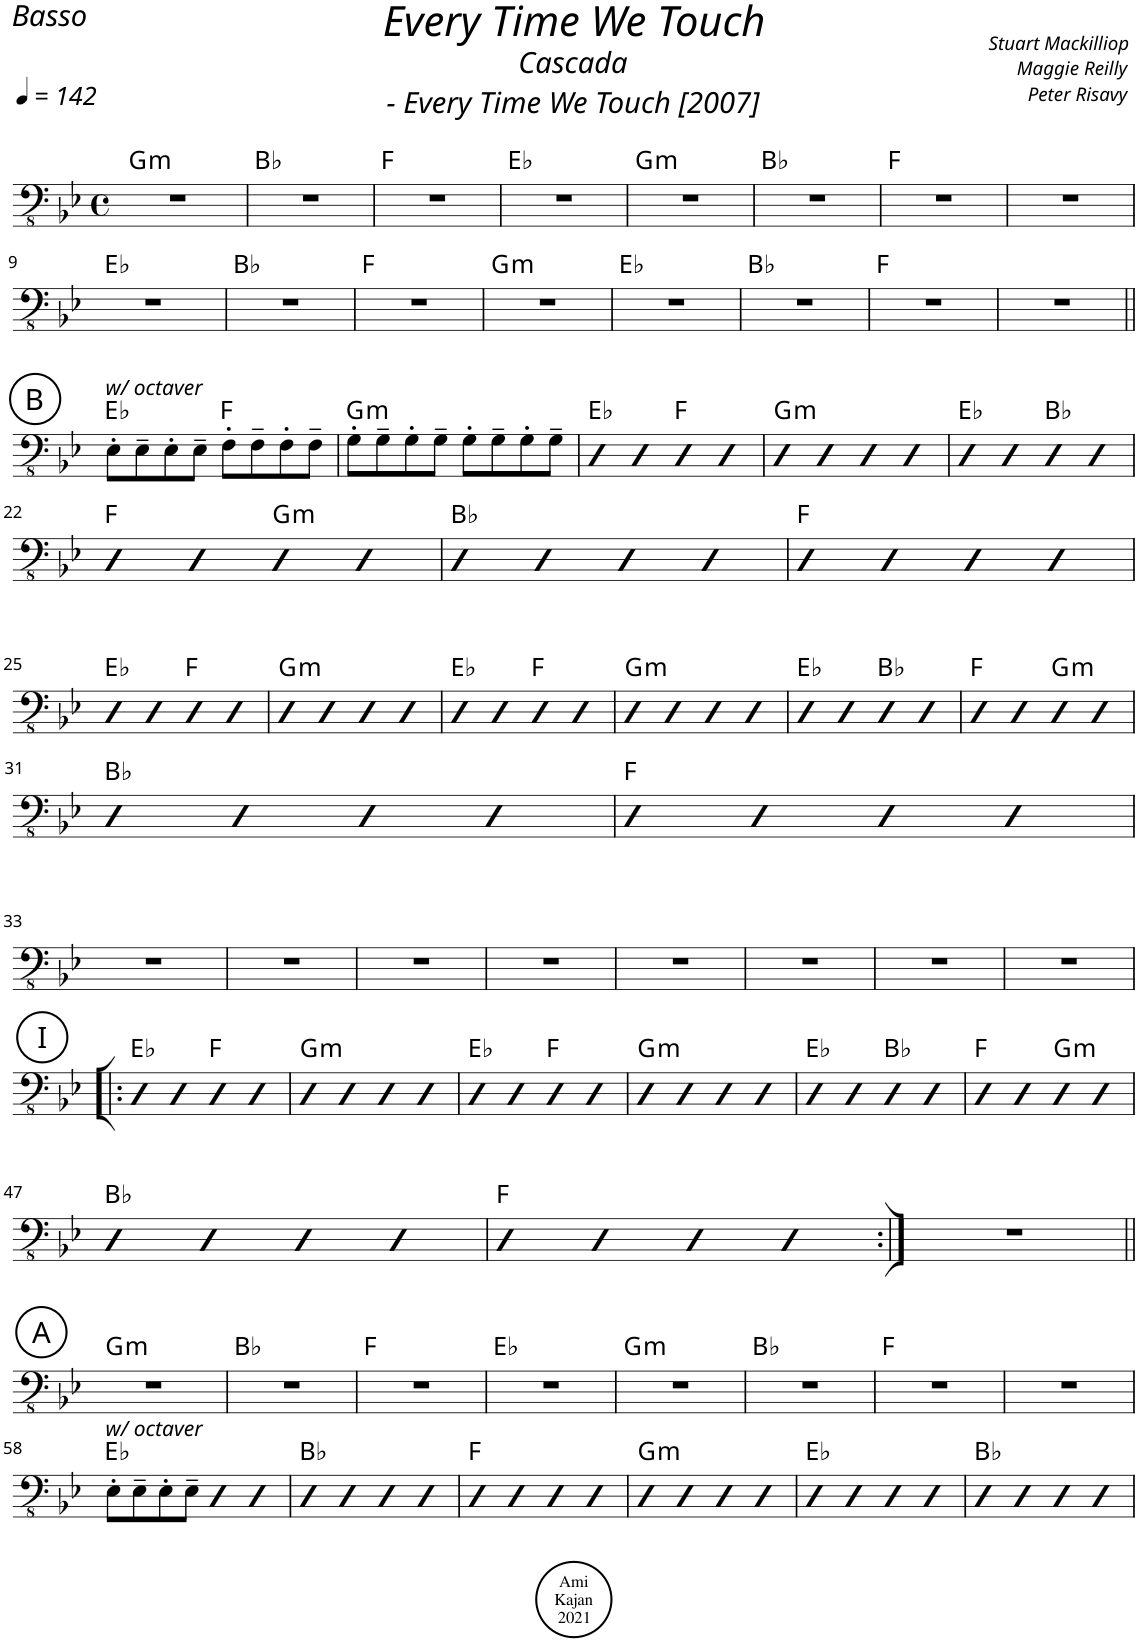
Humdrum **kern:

**kern	**harte
*part1	*part1
*staff1	*
*I"Acoustic Bass	*
*I'Bass	*
*clefFv4	*
*k[b-e-]	*
*M4/4	*
*met(c)	*
*MM142	*
=1	=1
!	!LO:H:kt=m
1r	G:min
=2	=2
1r	Bb:maj
=3	=3
1r	F:maj
=4	=4
1r	Eb:maj
=5	=5
!	!LO:H:kt=m
1r	G:min
=6	=6
1r	Bb:maj
=7	=7
1r	F:maj
=8	=8
1r	.
!!LO:LB:g=z
=9	=9
1r	Eb:maj
=10	=10
1r	Bb:maj
=11	=11
1r	F:maj
=12	=12
!	!LO:H:kt=m
1r	G:min
=13	=13
1r	Eb:maj
=14	=14
1r	Bb:maj
=15	=15
1r	F:maj
=16	=16
1r	.
!!LO:LB:g=z
!!LO:REH:place=s1:a:cj:enc=circle:fs=14:t=B
=17||	=17||
!LO:TX:a:i:t=w/ octaver	!
8EE-'\L	Eb:maj
8EE-~\	.
8EE-'\	.
8EE-~\J	.
8FF'\L	F:maj
8FF~\	.
8FF'\	.
8FF~\J	.
=18	=18
!	!LO:H:kt=m
8GG'\L	G:min
8GG~\	.
8GG'\	.
8GG~\J	.
8GG'\L	.
8GG~\	.
8GG'\	.
8GG~\J	.
=19	=19
4EE-	Eb:maj
4EE-	.
4EE-	F:maj
4EE-	.
=20	=20
!	!LO:H:kt=m
4EE-	G:min
4EE-	.
4EE-	.
4EE-	.
=21	=21
4EE-	Eb:maj
4EE-	.
4EE-	Bb:maj
4EE-	.
!!LO:LB:g=z
=22	=22
4EE-	F:maj
4EE-	.
!	!LO:H:kt=m
4EE-	G:min
4EE-	.
=23	=23
4EE-	Bb:maj
4EE-	.
4EE-	.
4EE-	.
=24	=24
4EE-	F:maj
4EE-	.
4EE-	.
4EE-	.
!!LO:LB:g=z
=25	=25
4EE-	Eb:maj
4EE-	.
4EE-	F:maj
4EE-	.
=26	=26
!	!LO:H:kt=m
4EE-	G:min
4EE-	.
4EE-	.
4EE-	.
=27	=27
4EE-	Eb:maj
4EE-	.
4EE-	F:maj
4EE-	.
=28	=28
!	!LO:H:kt=m
4EE-	G:min
4EE-	.
4EE-	.
4EE-	.
=29	=29
4EE-	Eb:maj
4EE-	.
4EE-	Bb:maj
4EE-	.
=30	=30
4EE-	F:maj
4EE-	.
!	!LO:H:kt=m
4EE-	G:min
4EE-	.
!!LO:LB:g=z
=31	=31
4EE-	Bb:maj
4EE-	.
4EE-	.
4EE-	.
=32	=32
4EE-	F:maj
4EE-	.
4EE-	.
4EE-	.
!!LO:LB:g=z
=33	=33
1r	.
=34	=34
1r	.
=35	=35
1r	.
=36	=36
1r	.
=37	=37
1r	.
=38	=38
1r	.
=39	=39
1r	.
=40	=40
1r	.
!!LO:LB:g=z
!!LO:REH:place=s1:a:cj:enc=circle:fs=14:t=I
=41!|:	=41!|:
4EE-	Eb:maj
4EE-	.
4EE-	F:maj
4EE-	.
=42	=42
!	!LO:H:kt=m
4EE-	G:min
4EE-	.
4EE-	.
4EE-	.
=43	=43
4EE-	Eb:maj
4EE-	.
4EE-	F:maj
4EE-	.
=44	=44
!	!LO:H:kt=m
4EE-	G:min
4EE-	.
4EE-	.
4EE-	.
=45	=45
4EE-	Eb:maj
4EE-	.
4EE-	Bb:maj
4EE-	.
=46	=46
4EE-	F:maj
4EE-	.
!	!LO:H:kt=m
4EE-	G:min
4EE-	.
!!LO:LB:g=z
=47	=47
4EE-	Bb:maj
4EE-	.
4EE-	.
4EE-	.
=48	=48
4EE-	F:maj
4EE-	.
4EE-	.
4EE-	.
=49:|!	=49:|!
1r	.
!!LO:LB:g=z
!!LO:REH:place=s1:a:cj:enc=circle:fs=14:t=A
=50||	=50||
!	!LO:H:kt=m
1r	G:min
=51	=51
1r	Bb:maj
=52	=52
1r	F:maj
=53	=53
1r	Eb:maj
=54	=54
!	!LO:H:kt=m
1r	G:min
=55	=55
1r	Bb:maj
=56	=56
1r	F:maj
=57	=57
1r	.
!!LO:LB:g=z
=58	=58
!LO:TX:a:i:t=w/ octaver	!
8EE-'\L	Eb:maj
8EE-~\	.
8EE-'\	.
8EE-~\J	.
4EE-	.
4EE-	.
=59	=59
4EE-	Bb:maj
4EE-	.
4EE-	.
4EE-	.
=60	=60
4EE-	F:maj
4EE-	.
4EE-	.
4EE-	.
=61	=61
!	!LO:H:kt=m
4EE-	G:min
4EE-	.
4EE-	.
4EE-	.
=62	=62
4EE-	Eb:maj
4EE-	.
4EE-	.
4EE-	.
=63	=63
4EE-	Bb:maj
4EE-	.
4EE-	.
4EE-	.
=	=
*-	*-
